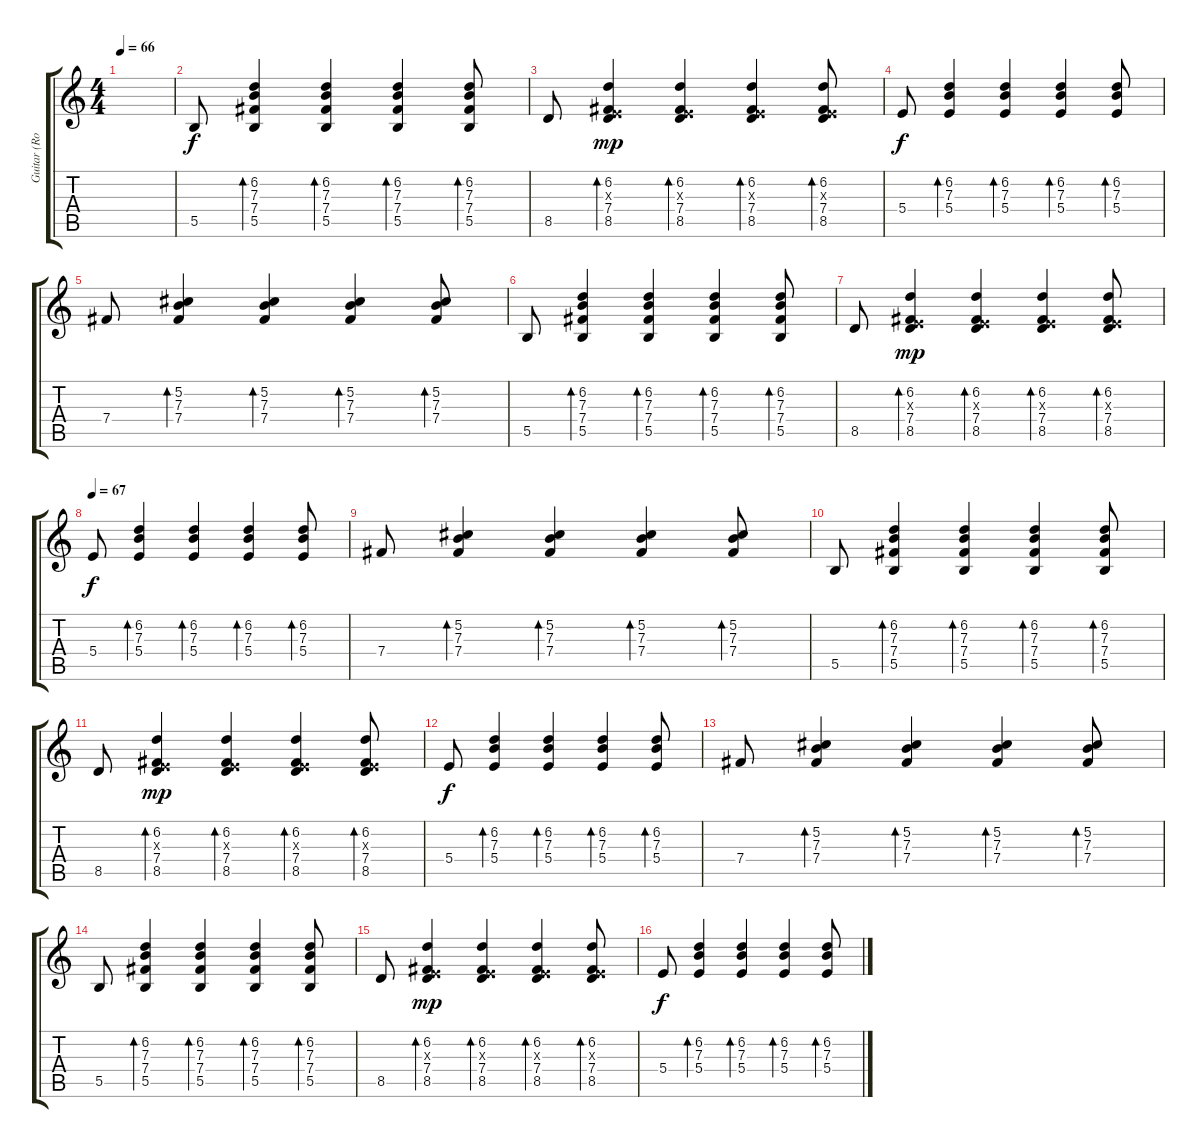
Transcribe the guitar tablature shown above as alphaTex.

\track ("Guitar (Robb Flynn)" "Guitar (Ro") {instrument acousticguitarsteel}
\staff {score tabs}
\tuning (Db4 Ab3 E3 B2 Gb2 B1) {hide}
\ts (4 4)
\tempo 66
\clef g2
\ks c
|
5.5.8 (6.2 7.3 7.4 5.5).4{bd 120} (6.2 7.3 7.4 5.5).4{bd 120} (6.2 7.3 7.4 5.5).4{bd 120} (6.2 7.3 7.4 5.5).8{bd 30} |
8.5.8 (6.2 0.3{x} 7.4 8.5).4{bd 120 dy mp} (6.2 0.3{x} 7.4 8.5).4{bd 120} (6.2 0.3{x} 7.4 8.5).4{bd 120} (6.2 0.3{x} 7.4 8.5).8{bd 30} |
5.4.8{dy f} (6.2 7.3 5.4).4{bd 120} (6.2 7.3 5.4).4{bd 120} (6.2 7.3 5.4).4{bd 120} (6.2 7.3 5.4).8{bd 30} |
7.4.8 (5.2 7.3 7.4).4{bd 120} (5.2 7.3 7.4).4{bd 120} (5.2 7.3 7.4).4{bd 120} (5.2 7.3 7.4).8{bd 30} |
5.5.8 (6.2 7.3 7.4 5.5).4{bd 120} (6.2 7.3 7.4 5.5).4{bd 120} (6.2 7.3 7.4 5.5).4{bd 120} (6.2 7.3 7.4 5.5).8{bd 30} |
8.5.8 (6.2 0.3{x} 7.4 8.5).4{bd 120 dy mp} (6.2 0.3{x} 7.4 8.5).4{bd 120} (6.2 0.3{x} 7.4 8.5).4{bd 120} (6.2 0.3{x} 7.4 8.5).8{bd 30} |
\tempo 67
5.4.8{dy f} (6.2 7.3 5.4).4{bd 120} (6.2 7.3 5.4).4{bd 120} (6.2 7.3 5.4).4{bd 120} (6.2 7.3 5.4).8{bd 30} |
7.4.8 (5.2 7.3 7.4).4{bd 120} (5.2 7.3 7.4).4{bd 120} (5.2 7.3 7.4).4{bd 120} (5.2 7.3 7.4).8{bd 30} |
5.5.8 (6.2 7.3 7.4 5.5).4{bd 120} (6.2 7.3 7.4 5.5).4{bd 120} (6.2 7.3 7.4 5.5).4{bd 120} (6.2 7.3 7.4 5.5).8{bd 30} |
8.5.8 (6.2 0.3{x} 7.4 8.5).4{bd 120 dy mp} (6.2 0.3{x} 7.4 8.5).4{bd 120} (6.2 0.3{x} 7.4 8.5).4{bd 120} (6.2 0.3{x} 7.4 8.5).8{bd 30} |
5.4.8{dy f} (6.2 7.3 5.4).4{bd 120} (6.2 7.3 5.4).4{bd 120} (6.2 7.3 5.4).4{bd 120} (6.2 7.3 5.4).8{bd 30} |
7.4.8 (5.2 7.3 7.4).4{bd 120} (5.2 7.3 7.4).4{bd 120} (5.2 7.3 7.4).4{bd 120} (5.2 7.3 7.4).8{bd 30} |
5.5.8 (6.2 7.3 7.4 5.5).4{bd 120} (6.2 7.3 7.4 5.5).4{bd 120} (6.2 7.3 7.4 5.5).4{bd 120} (6.2 7.3 7.4 5.5).8{bd 30} |
8.5.8 (6.2 0.3{x} 7.4 8.5).4{bd 120 dy mp} (6.2 0.3{x} 7.4 8.5).4{bd 120} (6.2 0.3{x} 7.4 8.5).4{bd 120} (6.2 0.3{x} 7.4 8.5).8{bd 30} |
5.4.8{dy f} (6.2 7.3 5.4).4{bd 120} (6.2 7.3 5.4).4{bd 120} (6.2 7.3 5.4).4{bd 120} (6.2 7.3 5.4).8{bd 30}
